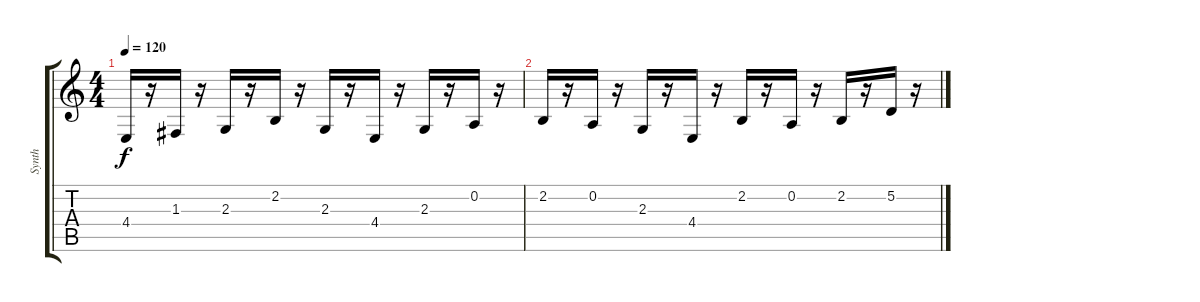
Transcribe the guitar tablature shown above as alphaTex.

\track ("Synth" "Synth") {instrument violin}
\staff {score tabs}
\tuning (D4 A3 F3 C3 G2 D2) {hide}
\ts (4 4)
\tempo 120
\clef g2
\ks c
4.4.16{dy f} r.16 1.3.16 r.16 2.3.16 r.16 2.2.16 r.16 2.3.16 r.16 4.4.16 r.16 2.3.16 r.16 0.2.16 r.16 |
2.2.16 r.16 0.2.16 r.16 2.3.16 r.16 4.4.16 r.16 2.2.16 r.16 0.2.16 r.16 2.2.16 r.16 5.2.16 r.16
